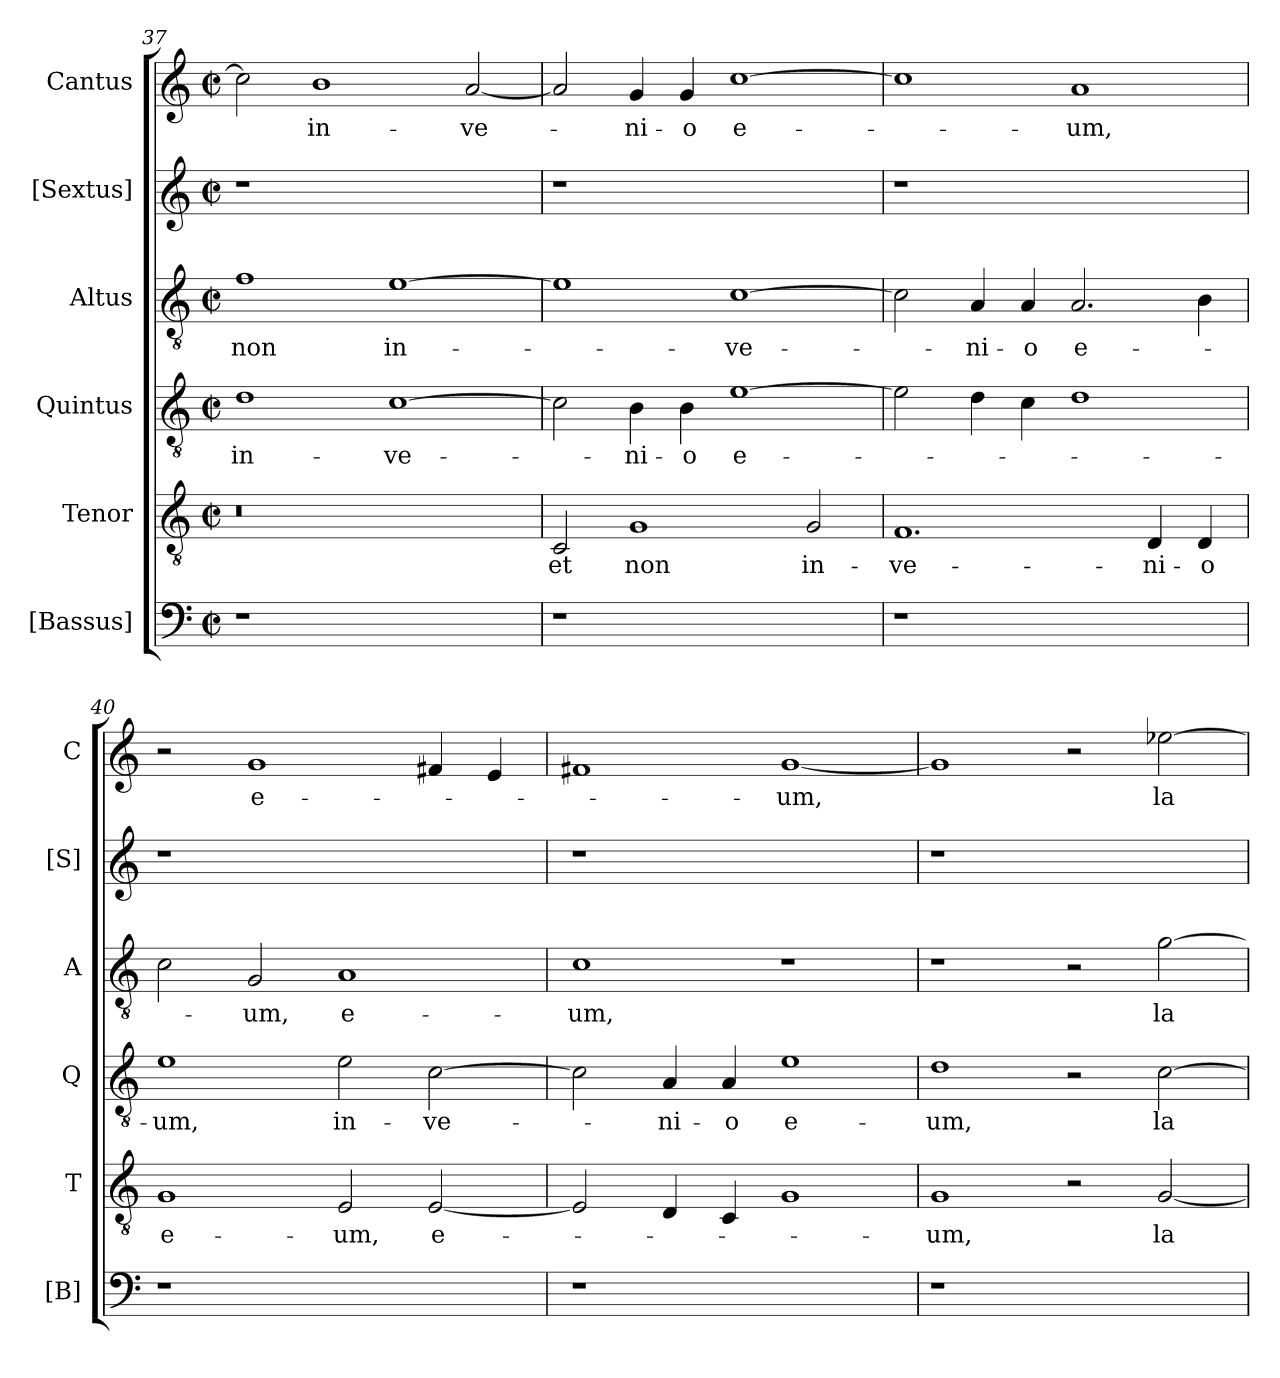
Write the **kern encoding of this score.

**kern	**kern	**text	**kern	**text	**kern	**text	**kern	**kern	**text
*part6	*part5	*part5	*part4	*part4	*part3	*part3	*part2	*part1	*part1
*staff6	*staff5	*staff5	*staff4	*staff4	*staff3	*staff3	*staff2	*staff1	*staff1
*I"[Bassus]	*I"Tenor	*	*I"Quintus	*	*I"Altus	*	*I"[Sextus]	*I"Cantus	*
*I'[B]	*I'T	*	*I'Q	*	*I'A	*	*I'[S]	*I'C	*
*clefF4	*clefGv2	*	*clefGv2	*	*clefGv2	*	*clefG2	*clefG2	*
*k[]	*k[]	*	*k[]	*	*k[]	*	*k[]	*k[]	*
*C:	*C:	*	*C:	*	*C:	*	*C:	*C:	*
*M2/2	*M2/2	*	*M2/2	*	*M2/2	*	*M2/2	*M2/2	*
*met(c|)	*met(c|)	*	*met(c|)	*	*met(c|)	*	*met(c|)	*met(c|)	*
=37	=37	=37	=37	=37	=37	=37	=37	=37	=37
!	!LO:N:vis=0	!	!	!	!	!	!	!	!
1r	1r	.	1d\	in-	1f\	non	1r	2cc\]	.
.	.	.	.	.	.	.	.	1b\	in-
1ryy	1ryy	.	[1c\	-ve-	[1e\	in-	1ryy	.	.
.	.	.	.	.	.	.	.	[2a/	-ve-
=38	=38	=38	=38	=38	=38	=38	=38	=38	=38
1r	2C/	et	2c\]	.	1e\]	.	1r	2a/]	.
.	1G/	non	4B\	-ni-	.	.	.	4g/	-ni-
.	.	.	4B\	-o	.	.	.	4g/	-o
1ryy	.	.	[1e\	e-	[1c\	-ve-	1ryy	[1cc\	e-
.	2G/	in-	.	.	.	.	.	.	.
=39	=39	=39	=39	=39	=39	=39	=39	=39	=39
1r	1.F/	-ve-	2e\]	.	2c\]	.	1r	1cc\]	.
.	.	.	4d\	.	4A/	-ni-	.	.	.
.	.	.	4c\	.	4A/	-o	.	.	.
1ryy	.	.	1d\	.	2.A/	e-	1ryy	1a/	-um,
.	4D/	-ni-	.	.	.	.	.	.	.
.	4D/	-o	.	.	4B\	.	.	.	.
=40	=40	=40	=40	=40	=40	=40	=40	=40	=40
1r	1G/	e-	1e\	-um,	2c\	.	1r	2r	.
.	.	.	.	.	2G/	-um,	.	1g/	e-
1ryy	2E/	-um,	2e\	in-	1A/	e-	1ryy	.	.
.	[2E/	e-	[2c\	-ve-	.	.	.	4f#X/	.
.	.	.	.	.	.	.	.	4e/	.
=41	=41	=41	=41	=41	=41	=41	=41	=41	=41
1r	2E/]	.	2c\]	.	1c\	-um,	1r	1f#X/	.
.	4D/	.	4A/	-ni-	.	.	.	.	.
.	4C/	.	4A/	-o	.	.	.	.	.
1ryy	1G/	.	1e\	e-	1r	.	1ryy	[1g/	-um,
=42	=42	=42	=42	=42	=42	=42	=42	=42	=42
1r	1G/	-um,	1d\	-um,	1r	.	1r	1g/]	.
1ryy	2r	.	2r	.	2r	.	1ryy	2r	.
.	[2G/	la-	[2c\	la-	[2g\	la-	.	[2ee-X\	la-
=	=	=	=	=	=	=	=	=	=
*-	*-	*-	*-	*-	*-	*-	*-	*-	*-
